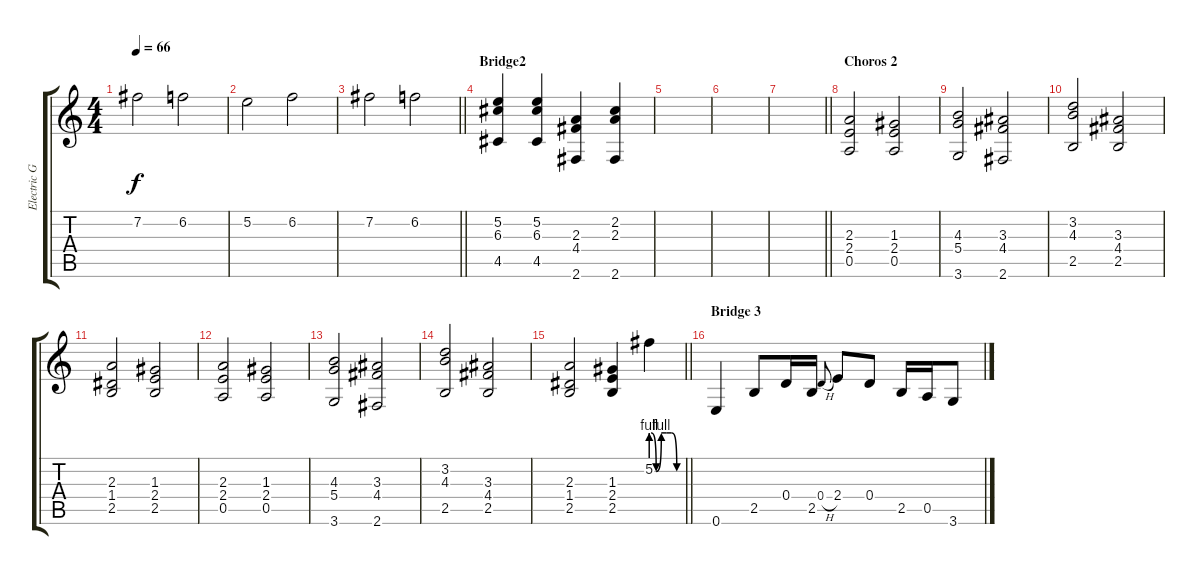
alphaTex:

\track ("Electric Guitar" "Electric G") {instrument distortionguitar}
\staff {score tabs}
\tuning (E4 B3 G3 D3 A2 E2) {hide}
\ts (4 4)
\tempo 66
\clef g2
\ks c
7.2.2{dy f} 6.2.2 |
5.2.2 6.2.2 |
\barLineRight lightlight
7.2.2 6.2.2 |
\section ("" "Bridge2")
(5.2 6.3 4.5).4 (5.2 6.3 4.5).4 (2.3 4.4 2.6).4 (2.2 2.3 2.6).4 |
|
|
\barLineRight lightlight
|
\section ("" "Choros 2")
(2.3 2.4 0.5).2 (1.3 2.4 0.5).2 |
(4.3 5.4 3.6).2 (3.3 4.4 2.6).2 |
(3.2 4.3 2.5).2 (3.3 4.4 2.5).2 |
(2.3 1.4 2.5).2 (1.3 2.4 2.5).2 |
(2.3 2.4 0.5).2 (1.3 2.4 0.5).2 |
(4.3 5.4 3.6).2 (3.3 4.4 2.6).2 |
(3.2 4.3 2.5).2 (3.3 4.4 2.5).2 |
\barLineRight lightlight
(2.3 1.4 2.5).2 (1.3 2.4 2.5).4 5.2{be (custom 0 4 10 0 20 4 30 4 40 4 50 0 60 0)}.4{volume 11 instrument distortionguitar} |
\section ("" "Bridge 3")
0.6.4 2.5.8 0.4.16 2.5.16 0.4{h}.8{gr onbeat} 2.4.8 0.4.8 2.5.16 0.5.16 3.6.8
